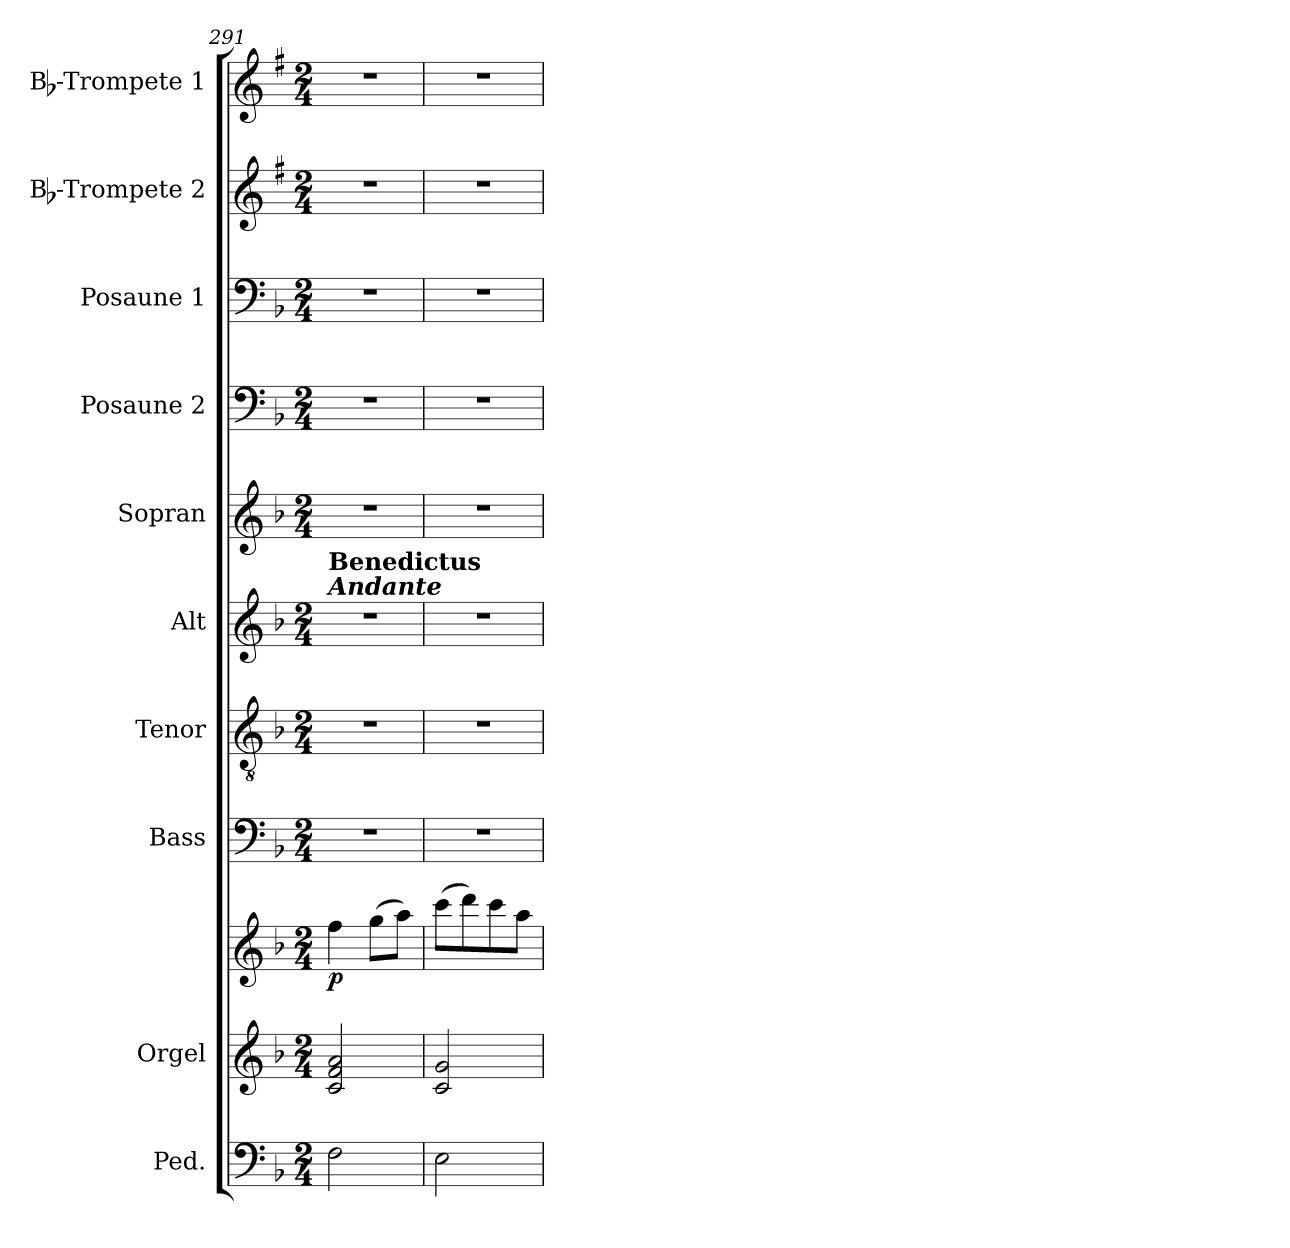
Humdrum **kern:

**kern	**kern	**kern	**dynam	**kern	**kern	**kern	**kern	**kern	**kern	**kern	**kern
*part10	*part9	*part9	*part9	*part8	*part7	*part6	*part5	*part4	*part3	*part2	*part1
*staff11	*staff10	*staff9	*staff9/10	*staff8	*staff7	*staff6	*staff5	*staff4	*staff3	*staff2	*staff1
*I"Ped.	*I"Orgel	*	*	*I"Bass	*I"Tenor	*I"Alt	*I"Sopran	*I"Posaune 2	*I"Posaune 1	*I"Bb-Trompete 2	*I"Bb-Trompete 1
*	*I'Org.	*	*	*I'B.	*I'T.	*I'A.	*I'S.	*I'Pos. 2	*I'Pos. 1	*I'Bb Trp. 2	*I'Bb Trp. 1
!!LO:PB:g=z
*clefF4	*clefG2	*clefG2	*	*clefF4	*clefGv2	*clefG2	*clefG2	*clefF4	*clefF4	*clefG2	*clefG2
*ITrd7c12	*	*	*	*	*	*	*	*	*	*ITrd1c2	*ITrd1c2
*k[b-]	*k[b-]	*k[b-]	*	*k[b-]	*k[b-]	*k[b-]	*k[b-]	*k[b-]	*k[b-]	*k[b-]	*k[b-]
*F:	*F:	*F:	*	*F:	*F:	*F:	*F:	*F:	*F:	*F:	*F:
*M2/4	*M2/4	*M2/4	*	*M2/4	*M2/4	*M2/4	*M2/4	*M2/4	*M2/4	*M2/4	*M2/4
=291	=291	=291	=291	=291	=291	=291	=291	=291	=291	=291	=291
!	!	!	!	!	!	!LO:TX:a:Bi:t=Andante	!	!	!	!	!
!	!	!	!	!	!	!LO:TX:a:B:t=Benedictus	!	!	!	!	!
!	!	!	!LO:DY:b	!	!	!	!	!	!	!	!
2FF\	2c/ 2f/ 2a/	4ff\	p	2r	2r	2r	2r	2r	2r	2r	2r
.	.	(>8gg\L	.	.	.	.	.	.	.	.	.
.	.	8aa\J)	.	.	.	.	.	.	.	.	.
=292	=292	=292	=292	=292	=292	=292	=292	=292	=292	=292	=292
2EE\	2c/ 2g/	(>8ccc\L	.	2r	2r	2r	2r	2r	2r	2r	2r
.	.	8ddd\)	.	.	.	.	.	.	.	.	.
.	.	8ccc\	.	.	.	.	.	.	.	.	.
.	.	8aa\J	.	.	.	.	.	.	.	.	.
=	=	=	=	=	=	=	=	=	=	=	=
*-	*-	*-	*-	*-	*-	*-	*-	*-	*-	*-	*-
